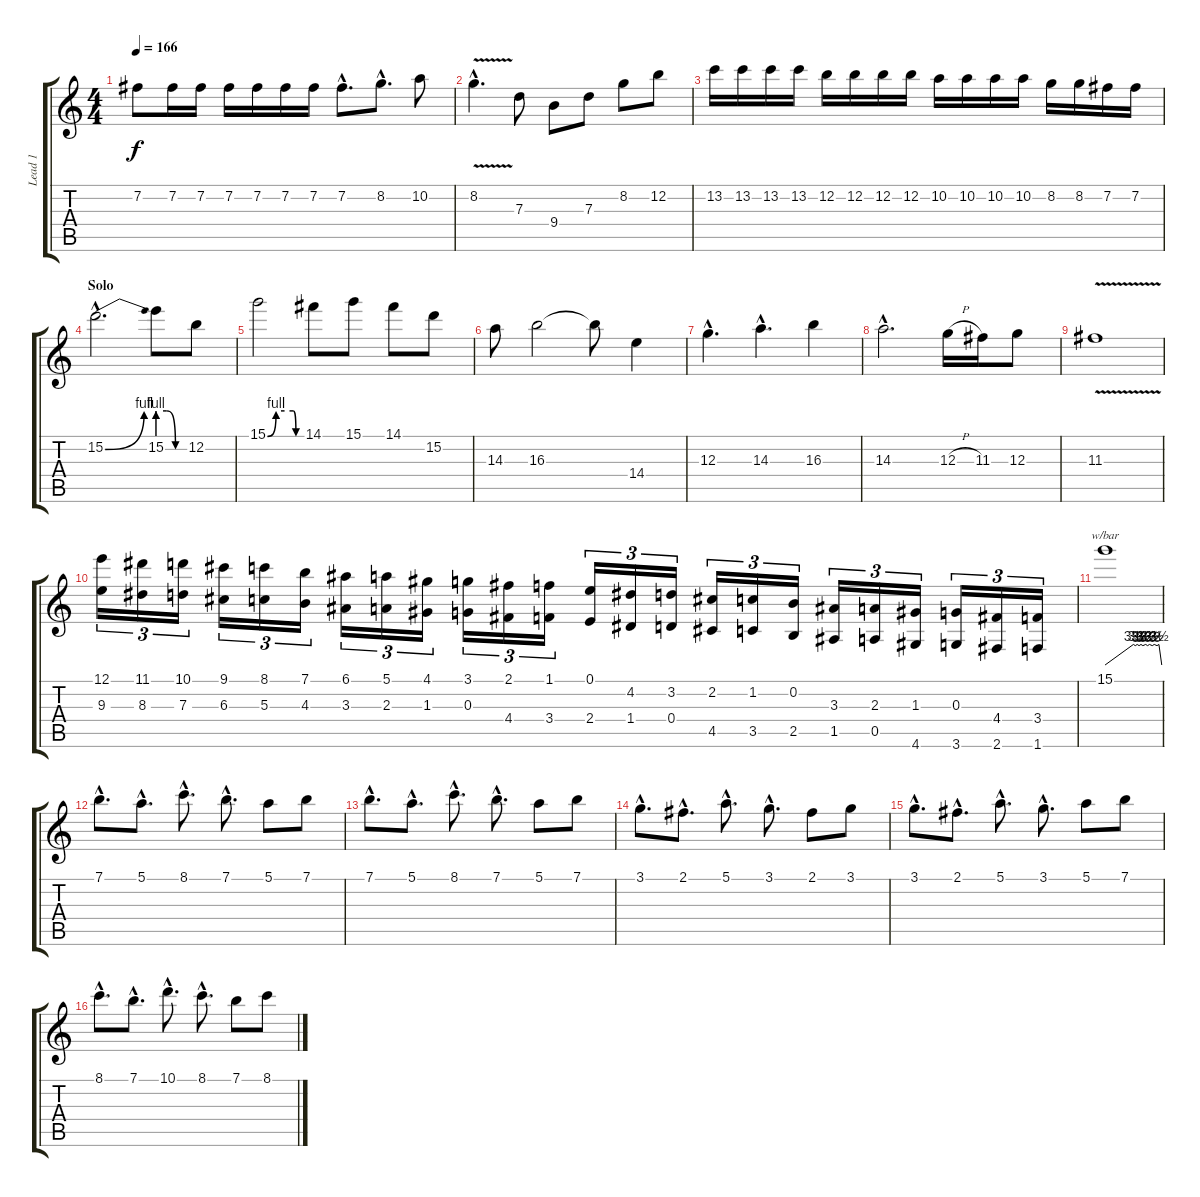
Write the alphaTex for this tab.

\track ("Lead 1" "Lead 1") {instrument overdrivenguitar}
\staff {score tabs}
\tuning (E4 B3 G3 D3 A2 E2) {hide}
\ts (4 4)
\tempo 166
\clef g2
\ks c
7.2.8{dy f} 7.2.16 7.2.16 7.2.16 7.2.16 7.2.16 7.2.16 7.2{hac}.8{d} 8.2{hac}.8{d} 10.2.8 |
8.2{v hac}.4{d} 7.3.8 9.4.8 7.3.8 8.2.8 12.2.8 |
13.2.16 13.2.16 13.2.16 13.2.16 12.2.16 12.2.16 12.2.16 12.2.16 10.2.16 10.2.16 10.2.16 10.2.16 8.2.16 8.2.16 7.2.16 7.2.16 |
\section ("" "Solo")
15.2{be (bend 0 0 60 4) hac}.2{d volume 14} 15.2{be (custom 0 4 20 4 40 0 60 0)}.8 12.2.8 |
15.1{be (custom 0 0 15 4 30 4 45 4 50 0 60 0)}.2 14.1.8 15.1.8 14.1.8 15.2.8 |
14.3.8 16.3.2 16.3{t}.8 14.4.4 |
12.3{hac}.4{d} 14.3{hac}.4{d} 16.3.4 |
14.3{hac}.2{d} 12.3{h}.16 11.3.16 12.3.8 |
11.3{v}.1 |
(12.1 9.3).16{tu (3 2) volume 13 instrument guitarfretnoise} (11.1 8.3).16{tu (3 2)} (10.1 7.3).16{tu (3 2)} (9.1 6.3).16{tu (3 2)} (8.1 5.3).16{tu (3 2)} (7.1 4.3).16{tu (3 2)} (6.1 3.3).16{tu (3 2)} (5.1 2.3).16{tu (3 2)} (4.1 1.3).16{tu (3 2)} (3.1 0.3).16{tu (3 2)} (2.1 4.4).16{tu (3 2)} (1.1 3.4).16{tu (3 2)} (0.1 2.4).16{tu (3 2)} (4.2 1.4).16{tu (3 2)} (3.2 0.4).16{tu (3 2)} (2.2 4.5).16{tu (3 2)} (1.2 3.5).16{tu (3 2)} (0.2 2.5).16{tu (3 2)} (3.3 1.5).16{tu (3 2)} (2.3 0.5).16{tu (3 2)} (1.3 4.6).16{tu (3 2)} (0.3 3.6).16{tu (3 2)} (4.4 2.6).16{tu (3 2)} (3.4 1.6).16{tu (3 2)} |
15.1.1{tbe (custom default 0 0 30 14 32 12 34 14 36 12 38 14 40 12 43 14 45 12 47 14 50 12 52 14 55 12 57 14 60 0) volume 13 instrument overdrivenguitar} |
\section ("" "")
7.1{hac}.8{d} 5.1{hac}.8{d} 8.1{hac}.8{d} 7.1{hac}.8{d} 5.1.8 7.1.8 |
7.1{hac}.8{d} 5.1{hac}.8{d} 8.1{hac}.8{d} 7.1{hac}.8{d} 5.1.8 7.1.8 |
3.1{hac}.8{d} 2.1{hac}.8{d} 5.1{hac}.8{d} 3.1{hac}.8{d} 2.1.8 3.1.8 |
3.1{hac}.8{d} 2.1{hac}.8{d} 5.1{hac}.8{d} 3.1{hac}.8{d} 5.1.8 7.1.8 |
8.1{hac}.8{d} 7.1{hac}.8{d} 10.1{hac}.8{d} 8.1{hac}.8{d} 7.1.8 8.1.8
